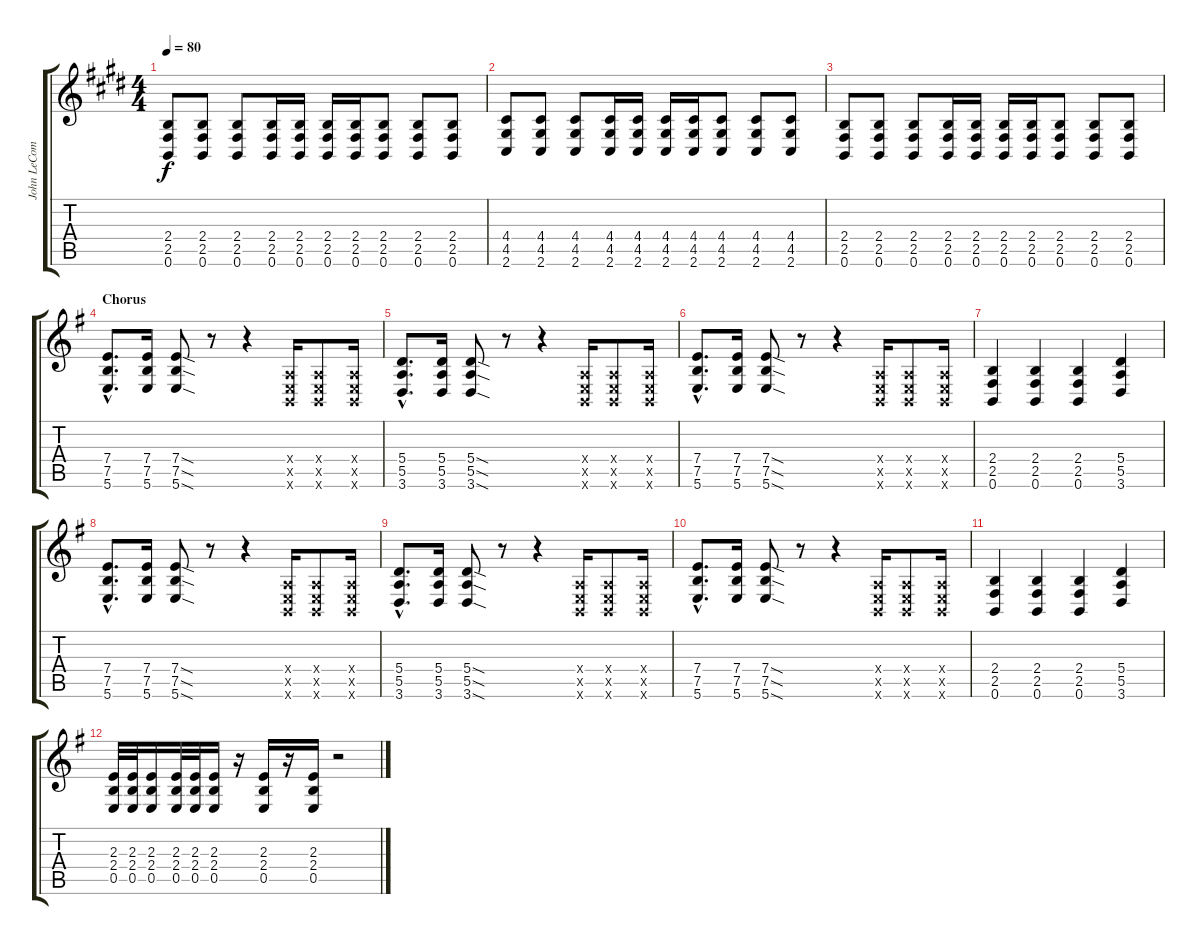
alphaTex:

\track ("John LeCompt" "John LeCom") {instrument distortionguitar}
\staff {score tabs}
\tuning (B3 G3 D3 A2 E2 B1) {hide}
\ts (4 4)
\tempo 80
\clef g2
\ks e
(2.4 2.5 0.6).8{dy f} (2.4 2.5 0.6).8 (2.4 2.5 0.6).8 (2.4 2.5 0.6).16 (2.4 2.5 0.6).16 (2.4 2.5 0.6).16 (2.4 2.5 0.6).16 (2.4 2.5 0.6).8 (2.4 2.5 0.6).8 (2.4 2.5 0.6).8 |
(4.4 4.5 2.6).8 (4.4 4.5 2.6).8 (4.4 4.5 2.6).8 (4.4 4.5 2.6).16 (4.4 4.5 2.6).16 (4.4 4.5 2.6).16 (4.4 4.5 2.6).16 (4.4 4.5 2.6).8 (4.4 4.5 2.6).8 (4.4 4.5 2.6).8 |
(2.4 2.5 0.6).8 (2.4 2.5 0.6).8 (2.4 2.5 0.6).8 (2.4 2.5 0.6).16 (2.4 2.5 0.6).16 (2.4 2.5 0.6).16 (2.4 2.5 0.6).16 (2.4 2.5 0.6).8 (2.4 2.5 0.6).8 (2.4 2.5 0.6).8 |
\section ("" "Chorus")
\ks g
(7.4{hac} 7.5{hac} 5.6{hac}).8{d} (7.4 7.5 5.6).16 (7.4{sod} 7.5{sod} 5.6{sod}).8 r.8 r.4 (0.4{x} 0.5{x} 0.6{x}).16 (0.4{x} 0.5{x} 0.6{x}).8 (0.4{x} 0.5{x} 0.6{x}).16 |
(5.4{hac} 5.5{hac} 3.6{hac}).8{d} (5.4 5.5 3.6).16 (5.4{sod} 5.5{sod} 3.6{sod}).8 r.8 r.4 (0.4{x} 0.5{x} 0.6{x}).16 (0.4{x} 0.5{x} 0.6{x}).8 (0.4{x} 0.5{x} 0.6{x}).16 |
(7.4{hac} 7.5{hac} 5.6{hac}).8{d} (7.4 7.5 5.6).16 (7.4{sod} 7.5{sod} 5.6{sod}).8 r.8 r.4 (0.4{x} 0.5{x} 0.6{x}).16 (0.4{x} 0.5{x} 0.6{x}).8 (0.4{x} 0.5{x} 0.6{x}).16 |
(2.4 2.5 0.6).4 (2.4 2.5 0.6).4 (2.4 2.5 0.6).4 (5.4 5.5 3.6).4 |
(7.4{hac} 7.5{hac} 5.6{hac}).8{d} (7.4 7.5 5.6).16 (7.4{sod} 7.5{sod} 5.6{sod}).8 r.8 r.4 (0.4{x} 0.5{x} 0.6{x}).16 (0.4{x} 0.5{x} 0.6{x}).8 (0.4{x} 0.5{x} 0.6{x}).16 |
(5.4{hac} 5.5{hac} 3.6{hac}).8{d} (5.4 5.5 3.6).16 (5.4{sod} 5.5{sod} 3.6{sod}).8 r.8 r.4 (0.4{x} 0.5{x} 0.6{x}).16 (0.4{x} 0.5{x} 0.6{x}).8 (0.4{x} 0.5{x} 0.6{x}).16 |
(7.4{hac} 7.5{hac} 5.6{hac}).8{d} (7.4 7.5 5.6).16 (7.4{sod} 7.5{sod} 5.6{sod}).8 r.8 r.4 (0.4{x} 0.5{x} 0.6{x}).16 (0.4{x} 0.5{x} 0.6{x}).8 (0.4{x} 0.5{x} 0.6{x}).16 |
(2.4 2.5 0.6).4 (2.4 2.5 0.6).4 (2.4 2.5 0.6).4 (5.4 5.5 3.6).4 |
(2.3 2.4 0.5).32 (2.3 2.4 0.5).32 (2.3 2.4 0.5).16 (2.3 2.4 0.5).32 (2.3 2.4 0.5).32 (2.3 2.4 0.5).16 r.16 (2.3 2.4 0.5).16 r.16 (2.3 2.4 0.5).16 r.2
